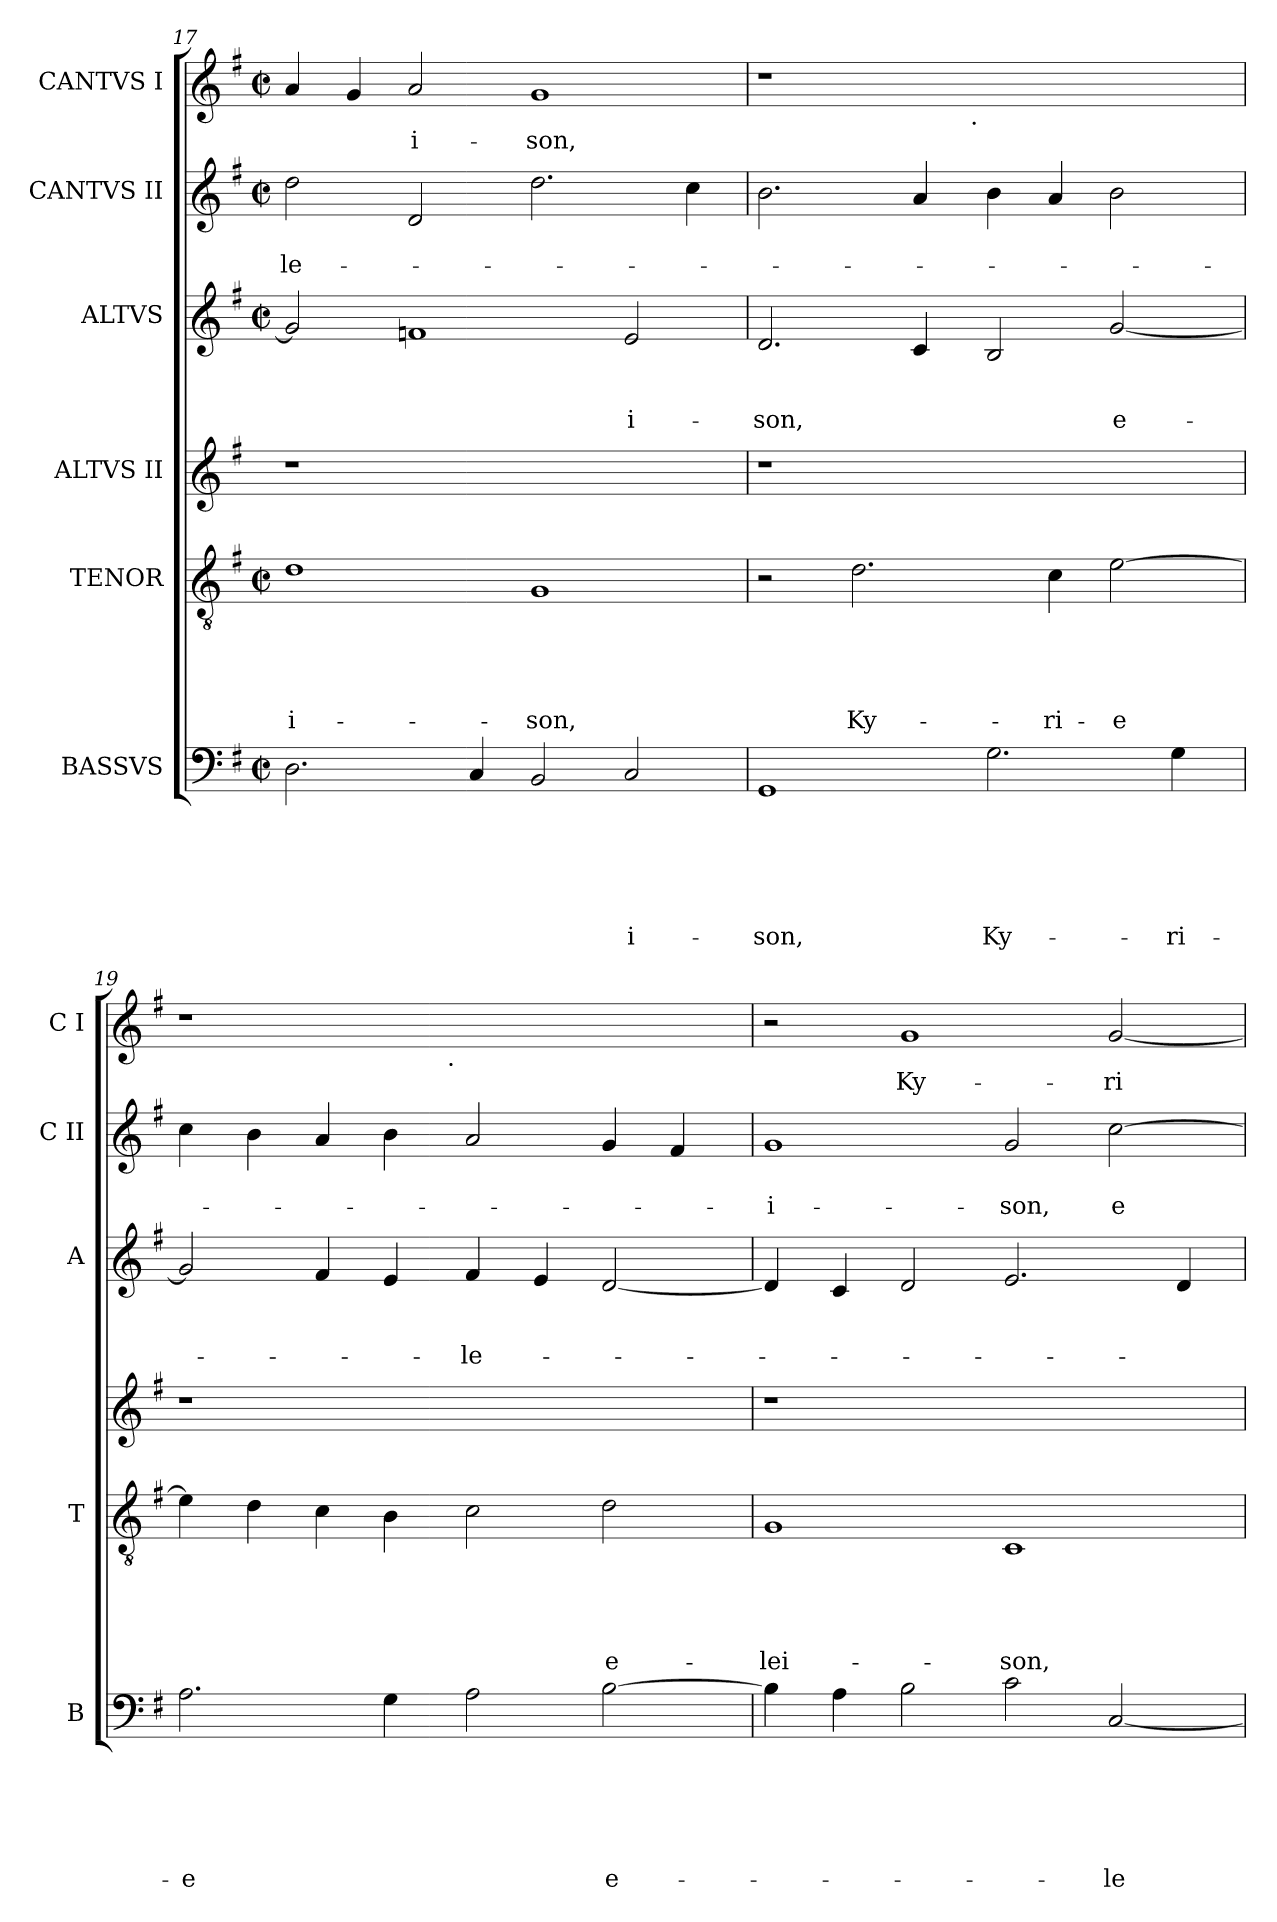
**kern	**text	**text	**text	**text	**text	**text	**kern	**text	**text	**text	**text	**text	**kern	**kern	**text	**text	**text	**kern	**text	**text	**kern	**text
*part6	*part6	*part6	*part6	*part6	*part6	*part6	*part5	*part5	*part5	*part5	*part5	*part5	*part4	*part3	*part3	*part3	*part3	*part2	*part2	*part2	*part1	*part1
*staff6	*staff6	*staff6	*staff6	*staff6	*staff6	*staff6	*staff5	*staff5	*staff5	*staff5	*staff5	*staff5	*staff4	*staff3	*staff3	*staff3	*staff3	*staff2	*staff2	*staff2	*staff1	*staff1
*I"BASSVS	*	*	*	*	*	*	*I"TENOR	*	*	*	*	*	*I"ALTVS II	*I"ALTVS	*	*	*	*I"CANTVS II	*	*	*I"CANTVS I	*
*I'B	*	*	*	*	*	*	*I'T	*	*	*	*	*	*	*I'A	*	*	*	*I'C II	*	*	*I'C I	*
*clefF4	*	*	*	*	*	*	*clefGv2	*	*	*	*	*	*clefG2	*clefG2	*	*	*	*clefG2	*	*	*clefG2	*
*k[f#]	*	*	*	*	*	*	*k[f#]	*	*	*	*	*	*k[f#]	*k[f#]	*	*	*	*k[f#]	*	*	*k[f#]	*
*G:	*	*	*	*	*	*	*G:	*	*	*	*	*	*G:	*G:	*	*	*	*G:	*	*	*G:	*
*M2/2	*	*	*	*	*	*	*M2/2	*	*	*	*	*	*	*M2/2	*	*	*	*M2/2	*	*	*M2/2	*
*met(c|)	*	*	*	*	*	*	*met(c|)	*	*	*	*	*	*	*met(c|)	*	*	*	*met(c|)	*	*	*met(c|)	*
=17	=17	=17	=17	=17	=17	=17	=17	=17	=17	=17	=17	=17	=17	=17	=17	=17	=17	=17	=17	=17	=17	=17
!	!	!	!	!	!	!	!	!	!	!	!	!LO:LY:b:rj	!	!	!	!	!	!	!	!LO:LY:b	!	!
2.D\	.	.	.	.	.	.	1d	.	.	.	.	-i-	1r	2g/]	.	.	.	2dd\	.	-le-	4a/	.
.	.	.	.	.	.	.	.	.	.	.	.	.	.	.	.	.	.	.	.	.	4g/	.
!	!	!	!	!	!	!	!	!	!	!	!	!	!	!	!	!	!	!	!	!	!	!LO:LY:b
.	.	.	.	.	.	.	.	.	.	.	.	.	.	1fn	.	.	.	2d/	.	.	2a/	-i-
4C/	.	.	.	.	.	.	.	.	.	.	.	.	.	.	.	.	.	.	.	.	.	.
!	!	!	!	!	!	!	!	!	!	!	!	!LO:LY:b	!	!	!	!	!	!	!	!	!	!LO:LY:b
2BB/	.	.	.	.	.	.	1G	.	.	.	.	-son,	1ryy	.	.	.	.	2.dd\	.	.	1g	-son,
!	!	!	!	!	!	!LO:LY:b	!	!	!	!	!	!	!	!	!	!	!LO:LY:b	!	!	!	!	!
2C/	.	.	.	.	.	-i-	.	.	.	.	.	.	.	2e/	.	.	-i-	.	.	.	.	.
.	.	.	.	.	.	.	.	.	.	.	.	.	.	.	.	.	.	4cc\	.	.	.	.
=18	=18	=18	=18	=18	=18	=18	=18	=18	=18	=18	=18	=18	=18	=18	=18	=18	=18	=18	=18	=18	=18	=18
!	!	!	!	!	!	!LO:LY:b	!	!	!	!	!	!	!	!	!	!	!LO:LY:b	!	!	!	!	!
*	*	*	*	*	*	*	*	*	*	*	*	*	*	*	*	*	*	*	*	*	*^	*
1GG	.	.	.	.	.	-son,	2r	.	.	.	.	.	1r	2.d/	.	.	-son,	2.b\	.	.	1r	2ryy	.
!	!	!	!	!	!	!	!	!	!	!	!	!LO:LY:b	!	!	!	!	!	!	!	!	!	!	!
.	.	.	.	.	.	.	2.d\	.	.	.	.	Ky-	.	.	.	.	.	.	.	.	.	4...ryy	.
.	.	.	.	.	.	.	.	.	.	.	.	.	.	4c/	.	.	.	4a/	.	.	.	.	.
!	!	!	!	!	!	!	!	!	!	!	!	!	!	!	!	!	!	!	!	!	!	!LO:TX:b:t=.	!
.	.	.	.	.	.	.	.	.	.	.	.	.	.	.	.	.	.	.	.	.	.	1ryy	.
!	!	!	!	!	!	!LO:LY:b	!	!	!	!	!	!	!	!	!	!	!	!	!	!	!	!	!
2.G\	.	.	.	.	.	Ky-	.	.	.	.	.	.	1ryy	2B/	.	.	.	4b\	.	.	1ryy	.	.
!	!	!	!	!	!	!	!	!	!	!	!	!LO:LY:b	!	!	!	!	!	!	!	!	!	!	!
.	.	.	.	.	.	.	4c\	.	.	.	.	-ri-	.	.	.	.	.	4a/	.	.	.	.	.
!	!	!	!	!	!	!	!	!	!	!	!	!LO:LY:b	!	!	!	!	!LO:LY:b	!	!	!	!	!	!
.	.	.	.	.	.	.	[>2e\	.	.	.	.	-e	.	[<2g/	.	.	e-	2b\	.	.	.	.	.
!	!	!	!	!	!	!LO:LY:b	!	!	!	!	!	!	!	!	!	!	!	!	!	!	!	!	!
4G\	.	.	.	.	.	-ri-	.	.	.	.	.	.	.	.	.	.	.	.	.	.	.	.	.
.	.	.	.	.	.	.	.	.	.	.	.	.	.	.	.	.	.	.	.	.	.	32ryy	.
=19	=19	=19	=19	=19	=19	=19	=19	=19	=19	=19	=19	=19	=19	=19	=19	=19	=19	=19	=19	=19	=19	=19	=19
!	!	!	!	!	!	!LO:LY:b	!	!	!	!	!	!	!	!	!	!	!	!	!	!	!	!	!
2.A\	.	.	.	.	.	-e	4e\]	.	.	.	.	.	1r	2g/]	.	.	.	4cc\	.	.	1r	2ryy	.
.	.	.	.	.	.	.	4d\	.	.	.	.	.	.	.	.	.	.	4b\	.	.	.	.	.
.	.	.	.	.	.	.	4c\	.	.	.	.	.	.	4f#/	.	.	.	4a/	.	.	.	4...ryy	.
4G\	.	.	.	.	.	.	4B\	.	.	.	.	.	.	4e/	.	.	.	4b\	.	.	.	.	.
!	!	!	!	!	!	!	!	!	!	!	!	!	!	!	!	!	!	!	!	!	!	!LO:TX:b:t=.	!
.	.	.	.	.	.	.	.	.	.	.	.	.	.	.	.	.	.	.	.	.	.	1ryy	.
!	!	!	!	!	!	!	!	!	!	!	!	!	!	!	!	!	!LO:LY:b	!	!	!	!	!	!
2A\	.	.	.	.	.	.	2c\	.	.	.	.	.	1ryy	4f#/	.	.	-le-	2a/	.	.	1ryy	.	.
.	.	.	.	.	.	.	.	.	.	.	.	.	.	4e/	.	.	.	.	.	.	.	.	.
!	!	!	!	!	!	!LO:LY:b	!	!	!	!	!	!LO:LY:b	!	!	!	!	!	!	!	!	!	!	!
[>2B\	.	.	.	.	.	e-	2d\	.	.	.	.	e-	.	[<2d/	.	.	.	4g/	.	.	.	.	.
.	.	.	.	.	.	.	.	.	.	.	.	.	.	.	.	.	.	4f#/	.	.	.	.	.
.	.	.	.	.	.	.	.	.	.	.	.	.	.	.	.	.	.	.	.	.	.	32ryy	.
=20	=20	=20	=20	=20	=20	=20	=20	=20	=20	=20	=20	=20	=20	=20	=20	=20	=20	=20	=20	=20	=20	=20	=20
!	!	!	!	!	!	!	!	!	!	!	!	!LO:LY:b	!	!	!	!	!	!	!	!LO:LY:b:rj	!	!	!
*	*	*	*	*	*	*	*	*	*	*	*	*	*	*	*	*	*	*	*	*	*v	*v	*
4B\]	.	.	.	.	.	.	1G	.	.	.	.	-lei-	1r	4d/]	.	.	.	1g	.	-i-	2r	.
4A\	.	.	.	.	.	.	.	.	.	.	.	.	.	4c/	.	.	.	.	.	.	.	.
!	!	!	!	!	!	!	!	!	!	!	!	!	!	!	!	!	!	!	!	!	!	!LO:LY:b
2B\	.	.	.	.	.	.	.	.	.	.	.	.	.	2d/	.	.	.	.	.	.	1g	Ky-
!	!	!	!	!	!	!	!	!	!	!	!	!LO:LY:b	!	!	!	!	!	!	!	!LO:LY:b	!	!
2c\	.	.	.	.	.	.	1C	.	.	.	.	-son,	1ryy	2.e/	.	.	.	2g/	.	-son,	.	.
!	!	!	!	!	!	!LO:LY:b	!	!	!	!	!	!	!	!	!	!	!	!	!	!LO:LY:b	!	!LO:LY:b
[<2C/	.	.	.	.	.	-le-	.	.	.	.	.	.	.	.	.	.	.	[<2cc\	.	e-	[<2g/	-ri-
.	.	.	.	.	.	.	.	.	.	.	.	.	.	4d/	.	.	.	.	.	.	.	.
=	=	=	=	=	=	=	=	=	=	=	=	=	=	=	=	=	=	=	=	=	=	=
*-	*-	*-	*-	*-	*-	*-	*-	*-	*-	*-	*-	*-	*-	*-	*-	*-	*-	*-	*-	*-	*-	*-
